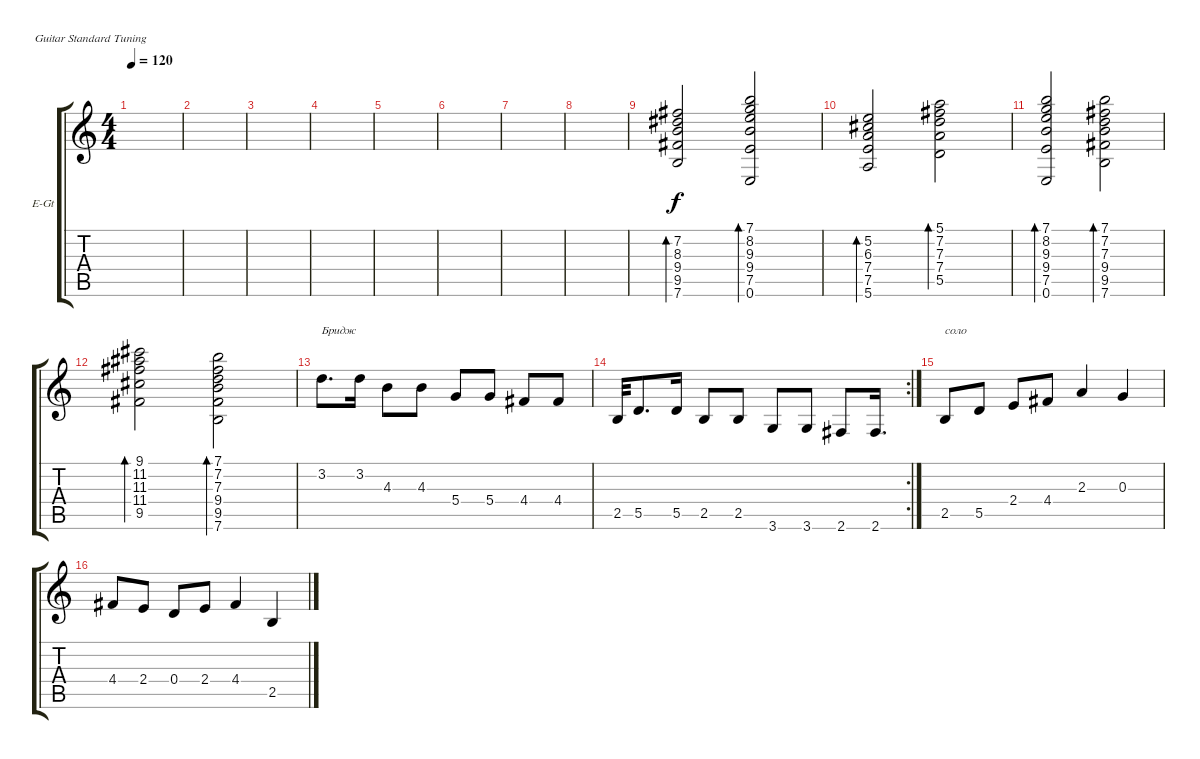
\defaultSystemsLayout 4
\bracketExtendMode groupsimilarinstruments
\firstSystemTrackNameOrientation horizontal
\otherSystemsTrackNameOrientation horizontal
\track ("Electric Guitar" "E-Gt") {instrument electricguitarclean}
\staff {score tabs}
\tuning (E4 B3 G3 D3 A2 E2)
\ts (4 4)
\tempo 120
\clef g2
\ks c
|
|
|
|
|
|
|
|
(7.6 9.5 9.4 8.3 7.2).2{bd 296} (0.6 7.5 9.4 9.3 8.2 7.1).2{bd 296} |
(5.6 7.5 7.4 6.3 5.2).2{bd 296} (5.5 7.4 7.3 7.2 5.1).2{bd 296} |
(0.6 7.5 9.4 9.3 8.2 7.1).2{bd 296} (7.6 9.5 9.4 7.3 7.2 7.1).2{bd 296} |
(9.5 11.4 11.3 11.2 9.1).2{bd 296} (7.6 9.5 9.4 7.3 7.2 7.1).2{bd 296} |
3.2.8{d txt "Бридж"} 3.2.16 4.3.8 4.3.8 5.4.8 5.4.8 4.4.8 4.4.8 |
\rc 2
2.5.32 5.5.8{d} 5.5.16 2.5.8 2.5.8 3.6.8 3.6.8 2.6.8 2.6.16{d} |
2.5.8{txt "соло"} 5.5.8 2.4.8 4.4.8 2.3.4 0.3.4 |
4.4.8 2.4.8 0.4.8 2.4.8 4.4.4 2.5.4
